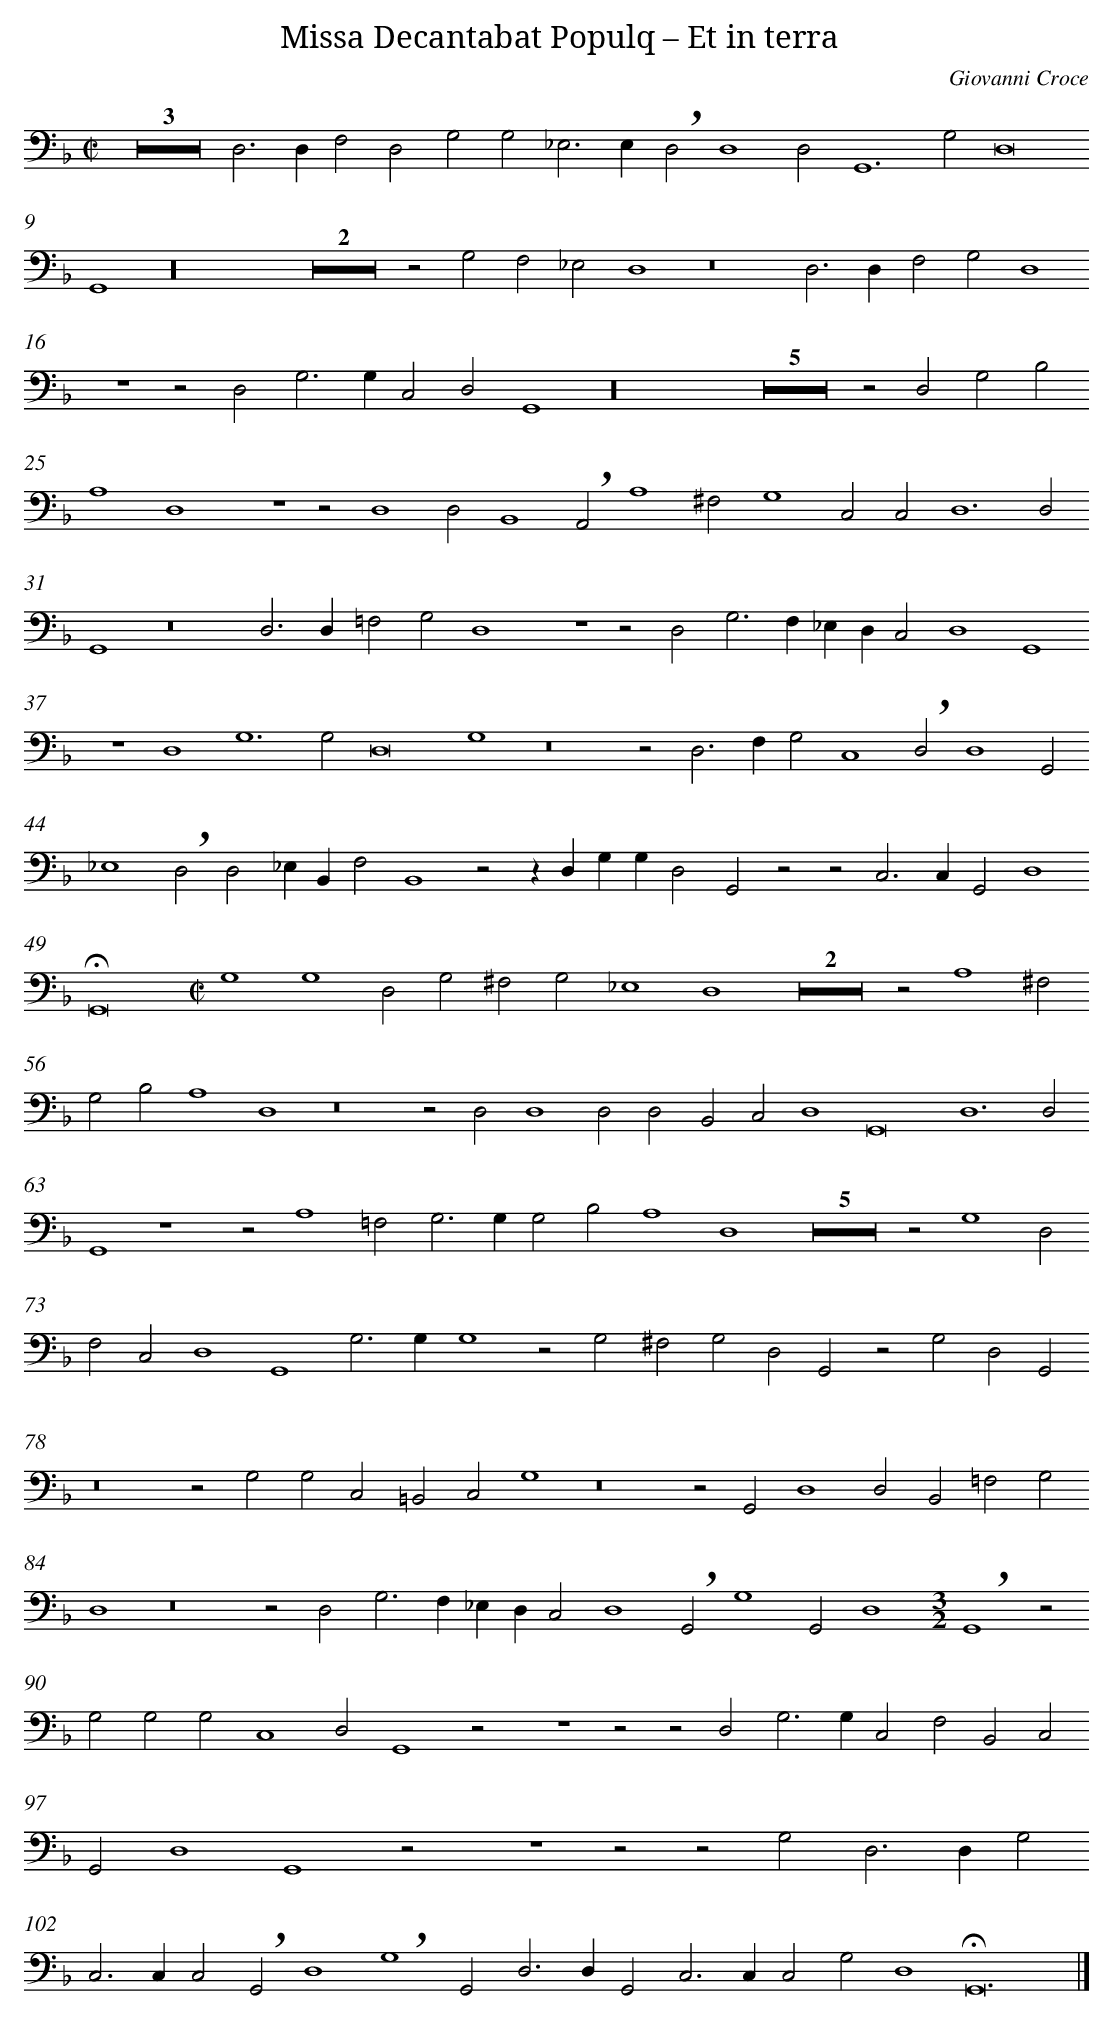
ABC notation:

X:1
T: Missa Decantabat Populq – Et in terra
C: Giovanni Croce
L: 1/4
M: C|
K: F clef=bass
Z3 [|]
D,2>D,2F,2D,2 [|]
G,2G,2_E,3E, [|]
!breath!D,2D,4D,2 [|]
G,,6G,2 [|]
D,8 [|]
G,,4z16 [|]
Z2 [|]
z2G,2F,2_E,2 [|]
D,4z8 [|]
D,3D, [|]
F,2G,2D,4 [|]
z4z2D,2 [|]
G,2>G,2C,2D,2 [|]
G,,4z16 [|]
Z5 [|]
z2D,2G,2B,2 [|]
A,4D,4 [|]
z4z2D,4 [|]
D,2B,,4 [|]
!breath!A,,2A,4^F,2 [|]
G,4C,2C,2 [|]
D,6D,2 [|]
G,,4z8 [|]
D,3D, [|]
=F,2G,2D,4 [|]
z4z2D,2 [|]
G,2>F,2_E,D,C,2 [|]
D,4G,,4 [|]
z4D,4 [|]
G,6G,2 [|]
D,8 [|]
G,4z8 [|]
z2D,3 [|]
F,G,2C,4 [|]
!breath!D,2D,4G,,2 [|]
_E,4!breath!D,2D,2 [|]
_E,B,,F,2B,,4 [|]
z2zD,G,G,D,2 [|]
G,,2z2z2C,3 [|]
C,G,,2D,4 [|]
!fermata!G,,8 [|]
[M:C|]G,4G,4 [|]
D,2G,2^F,2G,2 [|]
_E,4D,4 [|]
Z2 [|]
z2A,4^F,2 [|]
G,2B,2A,4 [|]
D,4z8 [|]
z2D,2 [|]
D,4D,2D,2 [|]
B,,2C,2D,4 [|]
G,,8 [|]
D,6D,2 [|]
G,,4z4 [|]
z2A,4=F,2 [|]
G,2>G,2G,2B,2 [|]
A,4D,4 [|]
Z5 [|]
z2G,4D,2 [|]
F,2C,2D,4 [|]
G,,4G,3G, [|]
G,4z2G,2 [|]
^F,2G,2D,2G,,2 [|]
z2G,2D,2G,,2 [|]
z8 [|]
z2G,2G,2C,2 [|]
=B,,2C,2G,4 [|]
z8 [|]
z2G,,2D,4 [|]
D,2B,,2=F,2G,2 [|]
D,4z8 [|]
z2D,2 [|]
G,2>F,2_E,D,C,2 [|]
D,4!breath!G,,2G,4 [|]
G,,2D,4 [|]
[M:3/2]!breath!G,,4z2 [|]
G,2G,2G,2 [|]
C,4D,2 [|]
G,,4z2 [|]
z6 [|]
z2z2D,2 [|]
G,2>G,2C,2 [|]
F,2B,,2C,2 [|]
G,,2D,4 [|]
G,,4z2 [|]
z6 [|]
z2z2G,2 [|]
D,2>D,2G,2 [|]
C,2>C,2C,2 [|]
!breath!G,,2D,4 [|]
!breath!G,4G,,2 [|]
D,2>D,2G,,2 [|]
C,2>C,2C,2 [|]
G,2D,4 [|]
!fermata!G,,12 [|]
 |]
